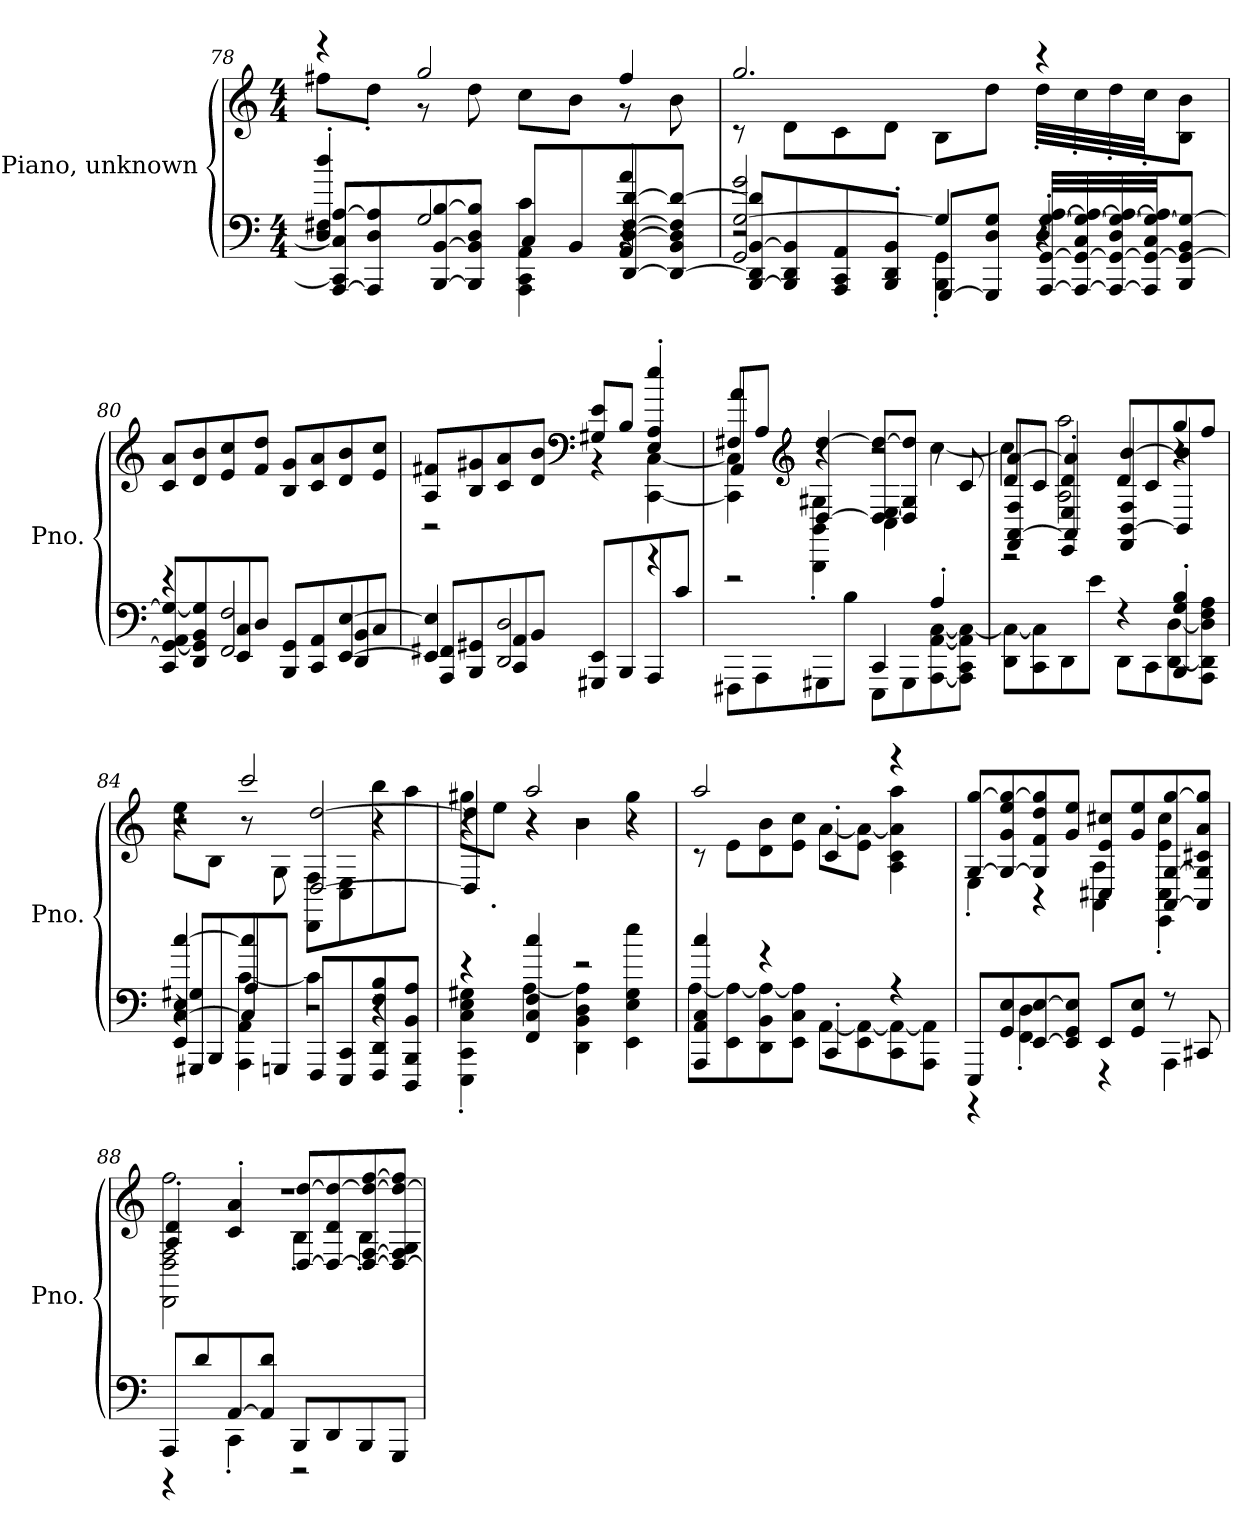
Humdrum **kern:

**kern	**kern
*part1	*part1
*staff2	*staff1
*I"Piano, unknown	*
*I'Pno.	*
*clefF4	*clefG2
*k[]	*k[]
*M4/4	*M4/4
=78	=78
*^	*^
*	*^	*	*
4D/' 4F#X/' 4dd/'	2r	[8AAA/ 8CC/] 8C/] [8A/L	4r	8ff#X\L
.	.	8AAA/] 8D/ 8A/]	.	8dd'\J
2G/	.	[8BBB/ [8BB/ [8B/	2gg/	8r
.	.	8BBB/] 8BB/] 8D/ 8B/]J	.	8dd\
.	4AAA\ 4CC\ 4AA\ 4c\	8C/L	.	8cc\L
.	.	8BB/	.	8b\J
4AA/' 4a/'	4r	[8DD/ [8D/ [8F#/ [8d/	4ff#/	8r
.	.	8DD/_ 8BB/ 8D/] 8F#/] 8d/_J	.	8b\
!!LO:LB:g=z	!!
=79	=79	=79	=79	=79
2GG/ [2G/ 2g/	2r	[8BBB/ 8DD/] [8BB/ 8d/]L	2.gg/	8r
.	.	8BBB/] 8DD/ 8BB/]	.	8d\L
.	.	8AAA/ 8CC/ 8AA/	.	8c\
.	.	8BBB/' 8DD/' 8BB/'J	.	8d\J
4G/]	4BBB\' 4GG\'	[8GGG/L	.	8B\L
.	.	8GGG/] 8D/ 8G/J	.	8dd\J
4D'/	4r	[32AAA/ [32GG/ [32G/ [32A/LLL	4r	32dd'\LLL
.	.	32AAA/_ 32GG/_ 32C/ 32G/_ 32A/_	.	32cc'\
.	.	32AAA/_ 32GG/_ 32D/ 32G/_ 32A/_	.	32dd'\
.	.	32AAA/] 32GG/_ 32C/ 32G/_ 32A/]JJ	.	32cc'\JJ
.	.	8BBB/ 8GG/_ 8BB/ 8G/_J	.	8B\ 8b\J
*	*v	*v	*	*
*	*	*v	*v
=80	=80	=80
4r	8CC/ 8GG/_ 8AA/ 8G/_L	8c/ 8a/L
.	8DD/ 8GG/] 8BB/ 8G/]	8d/ 8b/
2FF/ 2F/	8EE/ 8C/	8e/ 8cc/
.	8D/J	8f/ 8dd/J
.	8BBB/ 8GG/L	8B/ 8g/L
.	8CC/ 8AA/	8c/ 8a/
[4EE/ [4E/	8DD/ 8BB/	8d/ 8b/
.	8C/J	8e/ 8cc/J
=81	=81	=81
*	*	*^
4EE/] 4E/]	8AAA/ 8FF#X/L	8A/ 8f#X/L	2r
.	8BBB/ 8GG#X/	8B/ 8g#X/	.
2DD/ 2D/	8CC/ 8AA/	8c/ 8a/	.
.	8BB/J	8d/ 8b/J	.
*	*	*clefF4	*
.	8GGG#X/ 8EE/L	8G#X/ 8e/L	4r
.	8BBB/	8B/J	.
4r	8AAA/	4E/' 4A/' 4ee/'	[4CC\ [4C\
.	8c/J	.	.
!!LO:PB:g=z
=82	=82	=82	=82
*	*	*	*^
2r	8FFF#X\L	8F#X/L	4CC\] 4C\]	4AA/ 4a/
.	8AAA\	8A/J	.	.
*	*	*clefG2	*	*
.	8GGG#X\	[4D/ [4dd/	4BBB\' 4BB\' 4G#X\'	4r
.	8B\J	.	.	.
4CC/	8EEE\L	8D/_ 8E/ 8dd/_L	4C\	2r
.	8GGG#\	8D/] 8G#/ 8dd/]J	.	.
4A'/	[8AAA\ [8AA\ [8C\	8r	[4cc\	.
.	8AAA\] 8CC\ 8AA\] 8C\_J	8c/	.	.
=83	=83	=83	=83	=83
2r	8DD\ 8C\_L	8d/L	4cc\]	4FF/ [4AA/ 4F/ [4a/
.	8CC\ 8C\]	8c/J	.	.
.	8DD\	4EE/' 4E/' 4d/'	2A\ 2aa\	4AA/] 4a/]
.	8e\J	.	.	.
4r	8DD\L	8d/L	.	4FF/ [4BB/ 4F/ [4b/
.	8CC\	8c/	.	.
4BBB/' 4G/' 4B/'	[8DD\ [8D\	8gg/	4r	4BB/] 4b/]
.	8AAA\ 8DD\] 8D\] 8F\ 8A\J	8ff/J	.	.
=84	=84	=84	=84	=84
*	*^	*	*	*
4EE/ [4C/ 4E/ [4cc/	4r	8GGG#X/ 8G#X/L	4r	8ee\L	2r
.	.	8BBB/	.	8B\J	.
4C/] 4cc/]	4AAA\ 4AA\ [4c\	8A/	2ccc/	8r	.
.	.	8GGGn/J	.	8G\	.
2r	4c\]	8FFF/L	.	8DD\ 8F\L	[2D/ [2dd/
.	.	8EEE/ 8CC/	.	8C\ 8E\	.
.	4r	8FFF/ 8DD/ 8F/ 8B/	4r	8bb\	.
.	.	8DDD/ 8BBB/ 8BB/ 8A/J	.	8aa\J	.
*	*v	*v	*	*	*
!!LO:LB:g=z	!!	!!
=85	=85	=85	=85	=85
4r	4EEE\' 4CC\' 4C\' 4E\' 4G#X\'	4r	8gg#X\L	4D/] 4dd/]
.	.	.	8ee'\J	.
4FF/ 4C/ 4F/ 4cc/	[4A\	2aa/	4r	4r
2r	4DD\ 4BB\ 4D\ 4A\]	.	4b\	2r
.	4EE\ 4E\ 4G#\ 4ee\	4r	4gg#\	.
*	*	*	*v	*v
=86	=86	=86	=86
4AAA/ 4AA/ 4C/ 4cc/	[8A\L	2aa/	8r
.	8EE\ 8A\_	.	8e\L
4r	8DD\ 8BB\ 8A\_	.	8d\ 8b\
.	8EE\ 8C\ 8A\]J	.	8e\ 8cc\J
4CC'/	[8AA\L	4c'/	[8a\L
.	8EE\ 8AA\_	.	8e\ 8a\_J
4r	8CC\ 8AA\_	4r	4A\ 4c\ 4a\] 4aa\
.	8AAA\ 8AA\]J	.	.
=87	=87	=87	=87
8EEE/L	4r	[8G/ [8gg/L	4E'\
8GG/ 8E/	.	8G/_ 8g/ 8ee/ 8gg/_	.
[8EE/ [8E/	4FF\' 4D\'	8G/] 8f/ 8dd/ 8gg/]	4r
8EE/] 8GG/ 8E/]J	.	8g/ 8ee/J	.
8EE/L	4r	8C#X/ 8e/ 8cc#X/L	4AA\ 4A\
8GG/ 8E/J	.	8g/ 8ee/	.
8r	4AAA\	[8AA/ [8G/ [8gg/	4EE\' 4C#\' 4e\' 4cc#\'
8CC#X/	.	8AA/] 8G/] 8c#X/ 8a/ 8gg/]J	.
!!LO:LB:g=z
=88	=88	=88	=88
*	*	*	*^
8AAA/L	4r	1r	2DD\ 2D\ 2F\ 2ff\	4A/' 4d/'
8d/	.	.	.	.
[8AA/	4CC'\	.	.	4c/' 4a/'
8AA/] 8d/J	.	.	.	.
8BBB/L	2r	.	4B'\	[8D/ [8dd/L
8DD/	.	.	.	8D/_ 8d/ 8dd/_
8BBB/	.	.	4B'\	8D/_ [8F/ 8dd/_ [8ff/
8GGG/J	.	.	.	8D/_ 8F/] 8G/ 8dd/_ 8ff/]J
*v	*v	*	*	*
*	*v	*v	*v
=	=
*-	*-
